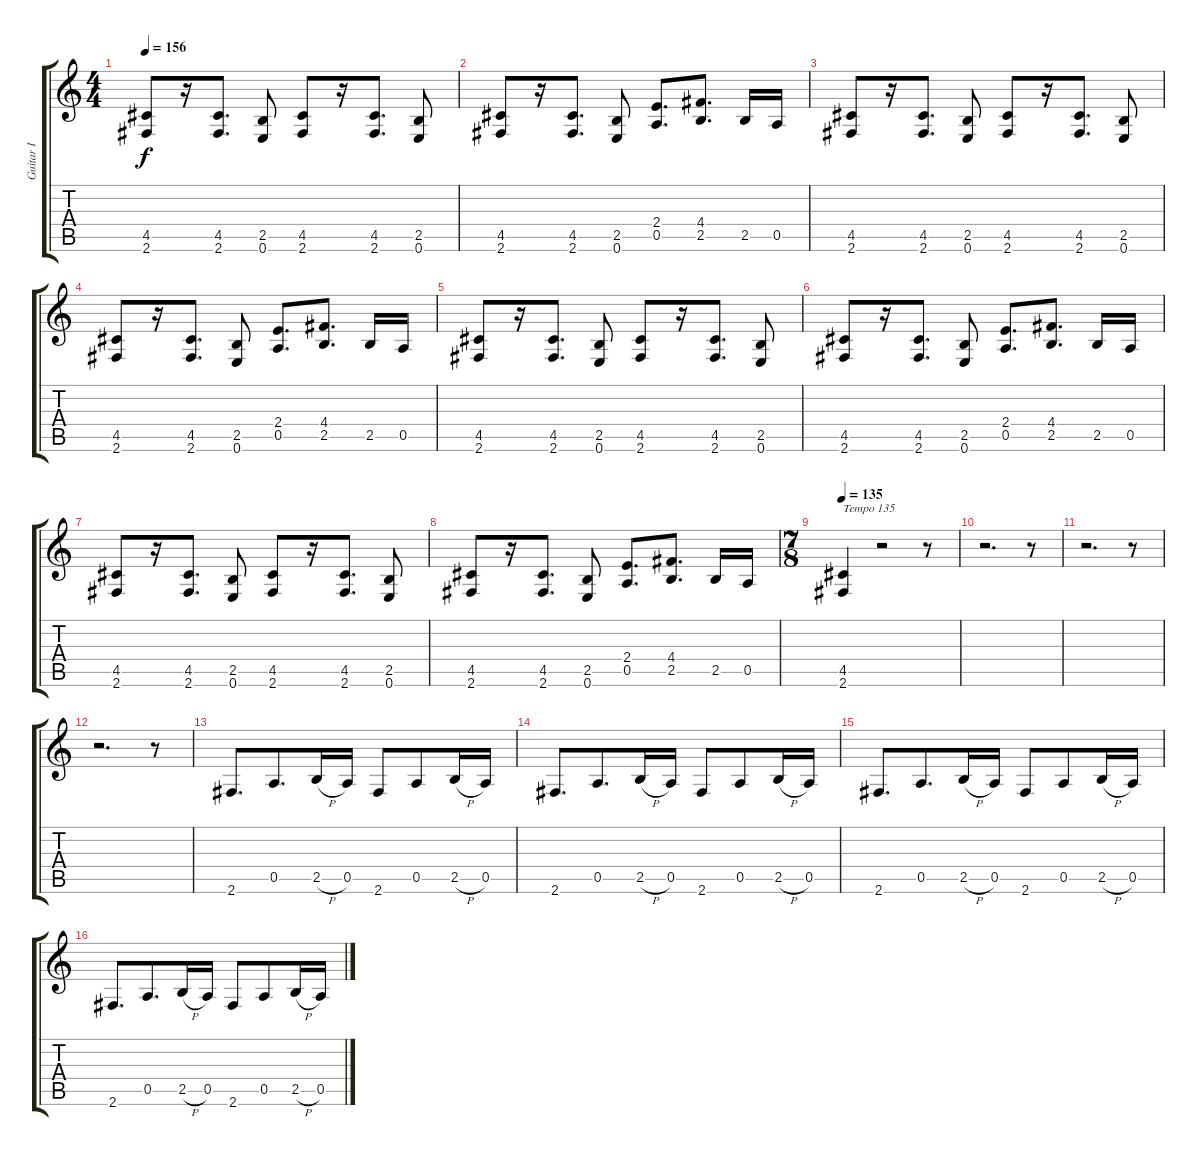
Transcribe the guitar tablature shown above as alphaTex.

\track ("Guitar I" "Guitar I") {instrument overdrivenguitar}
\staff {score tabs}
\tuning (E4 B3 G3 D3 A2 E2) {hide}
\ts (4 4)
\tempo 156
\clef g2
\ks c
(4.5 2.6).8{dy f} r.16 (4.5 2.6).8{d} (2.5 0.6).8 (4.5 2.6).8 r.16 (4.5 2.6).8{d} (2.5 0.6).8 |
(4.5 2.6).8 r.16 (4.5 2.6).8{d} (2.5 0.6).8 (2.4 0.5).8{d} (4.4 2.5).8{d} 2.5.16 0.5.16 |
(4.5 2.6).8 r.16 (4.5 2.6).8{d} (2.5 0.6).8 (4.5 2.6).8 r.16 (4.5 2.6).8{d} (2.5 0.6).8 |
(4.5 2.6).8 r.16 (4.5 2.6).8{d} (2.5 0.6).8 (2.4 0.5).8{d} (4.4 2.5).8{d} 2.5.16 0.5.16 |
(4.5 2.6).8 r.16 (4.5 2.6).8{d} (2.5 0.6).8 (4.5 2.6).8 r.16 (4.5 2.6).8{d} (2.5 0.6).8 |
(4.5 2.6).8 r.16 (4.5 2.6).8{d} (2.5 0.6).8 (2.4 0.5).8{d} (4.4 2.5).8{d} 2.5.16 0.5.16 |
(4.5 2.6).8 r.16 (4.5 2.6).8{d} (2.5 0.6).8 (4.5 2.6).8 r.16 (4.5 2.6).8{d} (2.5 0.6).8 |
(4.5 2.6).8 r.16 (4.5 2.6).8{d} (2.5 0.6).8 (2.4 0.5).8{d} (4.4 2.5).8{d} 2.5.16 0.5.16 |
\ts (7 8)
\tempo 135
(4.5 2.6).4{txt "Tempo 135"} r.2 r.8 |
r.2{d} r.8 |
r.2{d} r.8 |
r.2{d} r.8 |
2.6.8{d} 0.5.8{d} 2.5{h}.16 0.5.16 2.6.8 0.5.8 2.5{h}.16 0.5.16 |
2.6.8{d} 0.5.8{d} 2.5{h}.16 0.5.16 2.6.8 0.5.8 2.5{h}.16 0.5.16 |
2.6.8{d} 0.5.8{d} 2.5{h}.16 0.5.16 2.6.8 0.5.8 2.5{h}.16 0.5.16 |
2.6.8{d} 0.5.8{d} 2.5{h}.16 0.5.16 2.6.8 0.5.8 2.5{h}.16 0.5.16
